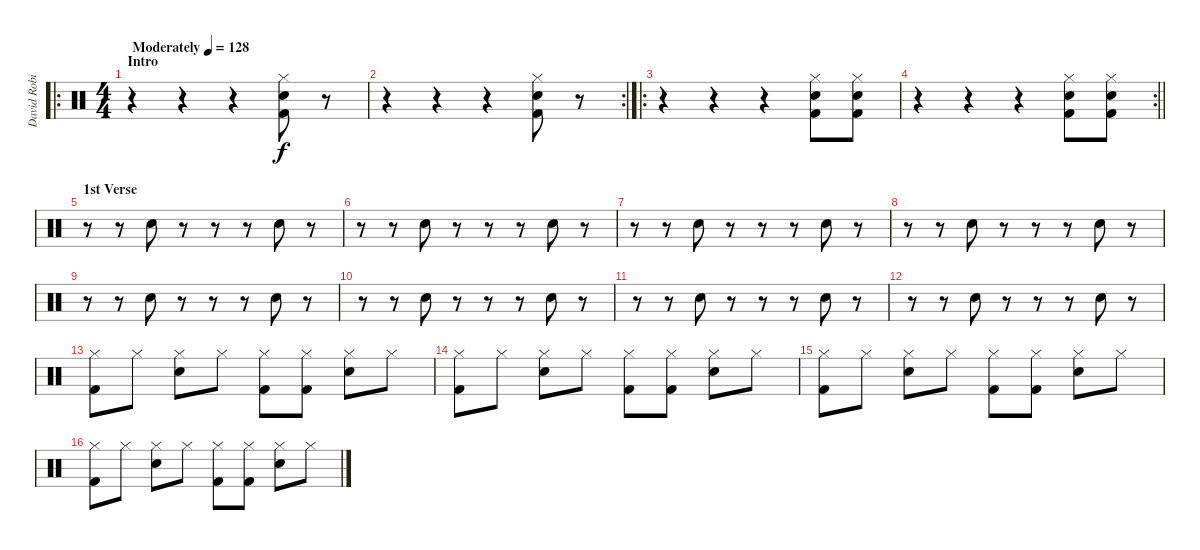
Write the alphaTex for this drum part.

\track ("David Robinson - Drums" "David Robi") {instrument percussion bank 177}
\staff {score}
\articulation defaults
\ro
\ts (4 4)
\section ("" "Intro")
\tempo (128 "Moderately")
\clef neutral
\ks c
r.4{dy f} r.4 r.4{beam merge} ("Hi-Hat (closed)" "Electric Snare (hit)" "Kick (hit) 2").8 r.8 |
\rc 2
r.4 r.4 r.4{beam merge} ("Hi-Hat (closed)" "Electric Snare (hit)" "Kick (hit) 2").8 r.8 |
\ro
r.4 r.4 r.4{beam merge} ("Hi-Hat (closed)" "Electric Snare (hit)" "Kick (hit) 2").8 ("Hi-Hat (closed)" "Electric Snare (hit)" "Kick (hit) 2").8 |
\rc 2
\barLineRight lightlight
r.4 r.4 r.4{beam merge} ("Hi-Hat (closed)" "Electric Snare (hit)" "Kick (hit) 2").8 ("Hi-Hat (closed)" "Electric Snare (hit)" "Kick (hit) 2").8 |
\section ("" "1st Verse")
r.8 r.8 "Electric Snare (hit)".8 r.8 r.8 r.8 "Electric Snare (hit)".8 r.8 |
r.8 r.8 "Electric Snare (hit)".8 r.8 r.8 r.8 "Electric Snare (hit)".8 r.8 |
r.8 r.8 "Electric Snare (hit)".8 r.8 r.8 r.8 "Electric Snare (hit)".8 r.8 |
r.8 r.8 "Electric Snare (hit)".8 r.8 r.8 r.8 "Electric Snare (hit)".8 r.8 |
r.8 r.8 "Electric Snare (hit)".8 r.8 r.8 r.8 "Electric Snare (hit)".8 r.8 |
r.8 r.8 "Electric Snare (hit)".8 r.8 r.8 r.8 "Electric Snare (hit)".8 r.8 |
r.8 r.8 "Electric Snare (hit)".8 r.8 r.8 r.8 "Electric Snare (hit)".8 r.8 |
r.8 r.8 "Electric Snare (hit)".8 r.8 r.8 r.8 "Electric Snare (hit)".8 r.8 |
("Hi-Hat (closed)" "Kick (hit) 2").8 "Hi-Hat (closed)".8 ("Hi-Hat (closed)" "Electric Snare (hit)").8 "Hi-Hat (closed)".8 ("Hi-Hat (closed)" "Kick (hit) 2").8 ("Hi-Hat (closed)" "Kick (hit) 2").8 ("Hi-Hat (closed)" "Electric Snare (hit)").8 "Hi-Hat (closed)".8 |
("Hi-Hat (closed)" "Kick (hit) 2").8 "Hi-Hat (closed)".8 ("Hi-Hat (closed)" "Electric Snare (hit)").8 "Hi-Hat (closed)".8 ("Hi-Hat (closed)" "Kick (hit) 2").8 ("Hi-Hat (closed)" "Kick (hit) 2").8 ("Hi-Hat (closed)" "Electric Snare (hit)").8 "Hi-Hat (closed)".8 |
("Hi-Hat (closed)" "Kick (hit) 2").8 "Hi-Hat (closed)".8 ("Hi-Hat (closed)" "Electric Snare (hit)").8 "Hi-Hat (closed)".8 ("Hi-Hat (closed)" "Kick (hit) 2").8 ("Hi-Hat (closed)" "Kick (hit) 2").8 ("Hi-Hat (closed)" "Electric Snare (hit)").8 "Hi-Hat (closed)".8 |
("Hi-Hat (closed)" "Kick (hit) 2").8 "Hi-Hat (closed)".8 ("Hi-Hat (closed)" "Electric Snare (hit)").8 "Hi-Hat (closed)".8 ("Hi-Hat (closed)" "Kick (hit) 2").8 ("Hi-Hat (closed)" "Kick (hit) 2").8 ("Hi-Hat (closed)" "Electric Snare (hit)").8 "Hi-Hat (closed)".8
